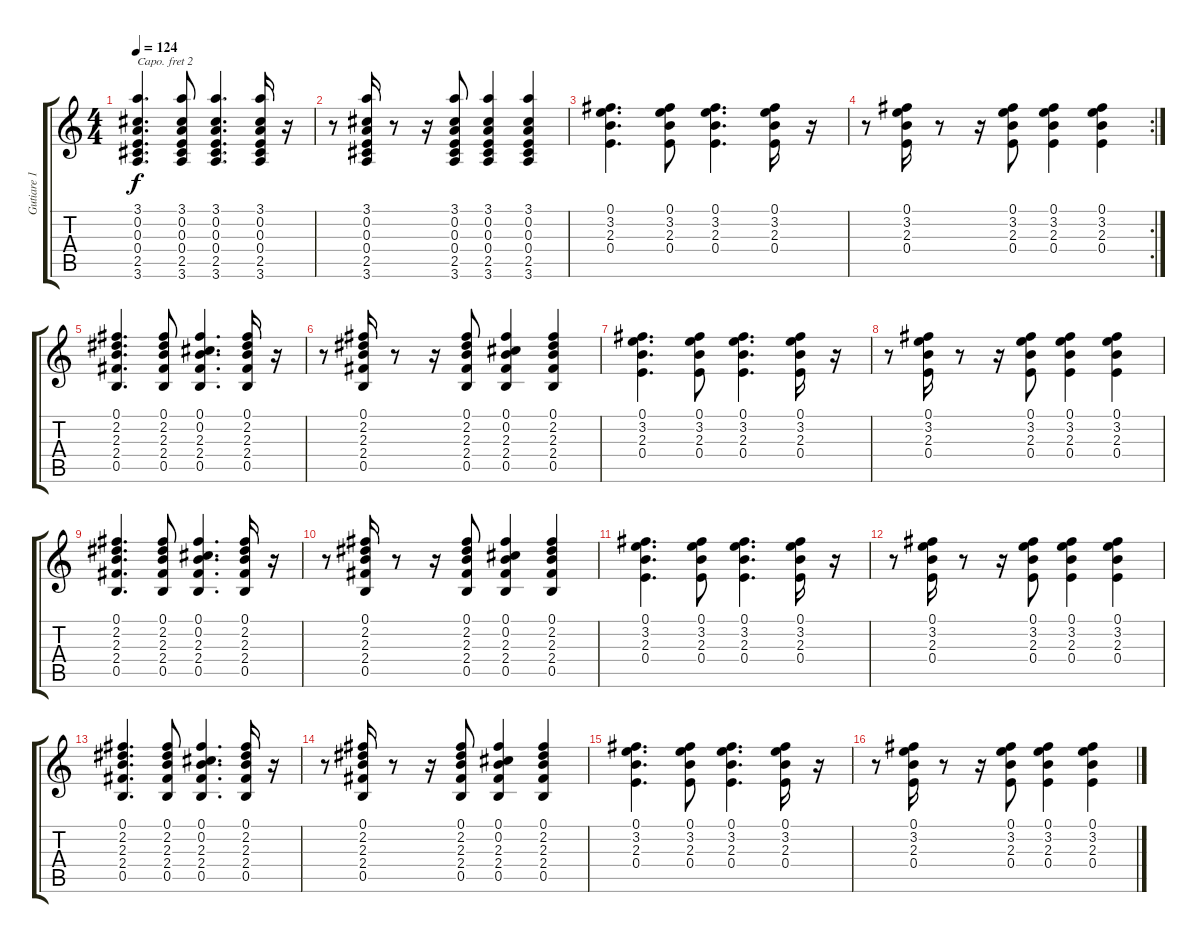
\track ("Gutiare 1" "Gutiare 1") {instrument acousticguitarsteel}
\staff {score tabs}
\capo 2
\tuning (E4 B3 G3 D3 A2 E2) {hide}
\ts (4 4)
\tempo 124
\clef g2
\ks c
(3.1 0.2 0.3 0.4 2.5 3.6).4{d dy f} (3.1 0.2 0.3 0.4 2.5 3.6).8 (3.1 0.2 0.3 0.4 2.5 3.6).4{d} (3.1 0.2 0.3 0.4 2.5 3.6).16 r.16 |
r.8 (3.1 0.2 0.3 0.4 2.5 3.6).16 r.8 r.16 (3.1 0.2 0.3 0.4 2.5 3.6).8 (3.1 0.2 0.3 0.4 2.5 3.6).4 (3.1 0.2 0.3 0.4 2.5 3.6).4 |
(0.1 3.2 2.3 0.4).4{d} (0.1 3.2 2.3 0.4).8 (0.1 3.2 2.3 0.4).4{d} (0.1 3.2 2.3 0.4).16 r.16 |
\rc 2
r.8 (0.1 3.2 2.3 0.4).16 r.8 r.16 (0.1 3.2 2.3 0.4).8 (0.1 3.2 2.3 0.4).4 (0.1 3.2 2.3 0.4).4 |
(0.1 2.2 2.3 2.4 0.5).4{d} (0.1 2.2 2.3 2.4 0.5).8 (0.1 0.2 2.3 2.4 0.5).4{d} (0.1 2.2 2.3 2.4 0.5).16 r.16 |
r.8 (0.1 2.2 2.3 2.4 0.5).16 r.8 r.16 (0.1 2.2 2.3 2.4 0.5).8 (0.1 0.2 2.3 2.4 0.5).4 (0.1 2.2 2.3 2.4 0.5).4 |
(0.1 3.2 2.3 0.4).4{d} (0.1 3.2 2.3 0.4).8 (0.1 3.2 2.3 0.4).4{d} (0.1 3.2 2.3 0.4).16 r.16 |
r.8 (0.1 3.2 2.3 0.4).16 r.8 r.16 (0.1 3.2 2.3 0.4).8 (0.1 3.2 2.3 0.4).4 (0.1 3.2 2.3 0.4).4 |
(0.1 2.2 2.3 2.4 0.5).4{d} (0.1 2.2 2.3 2.4 0.5).8 (0.1 0.2 2.3 2.4 0.5).4{d} (0.1 2.2 2.3 2.4 0.5).16 r.16 |
r.8 (0.1 2.2 2.3 2.4 0.5).16 r.8 r.16 (0.1 2.2 2.3 2.4 0.5).8 (0.1 0.2 2.3 2.4 0.5).4 (0.1 2.2 2.3 2.4 0.5).4 |
(0.1 3.2 2.3 0.4).4{d} (0.1 3.2 2.3 0.4).8 (0.1 3.2 2.3 0.4).4{d} (0.1 3.2 2.3 0.4).16 r.16 |
r.8 (0.1 3.2 2.3 0.4).16 r.8 r.16 (0.1 3.2 2.3 0.4).8 (0.1 3.2 2.3 0.4).4 (0.1 3.2 2.3 0.4).4 |
(0.1 2.2 2.3 2.4 0.5).4{d} (0.1 2.2 2.3 2.4 0.5).8 (0.1 0.2 2.3 2.4 0.5).4{d} (0.1 2.2 2.3 2.4 0.5).16 r.16 |
r.8 (0.1 2.2 2.3 2.4 0.5).16 r.8 r.16 (0.1 2.2 2.3 2.4 0.5).8 (0.1 0.2 2.3 2.4 0.5).4 (0.1 2.2 2.3 2.4 0.5).4 |
(0.1 3.2 2.3 0.4).4{d} (0.1 3.2 2.3 0.4).8 (0.1 3.2 2.3 0.4).4{d} (0.1 3.2 2.3 0.4).16 r.16 |
r.8 (0.1 3.2 2.3 0.4).16 r.8 r.16 (0.1 3.2 2.3 0.4).8 (0.1 3.2 2.3 0.4).4 (0.1 3.2 2.3 0.4).4
